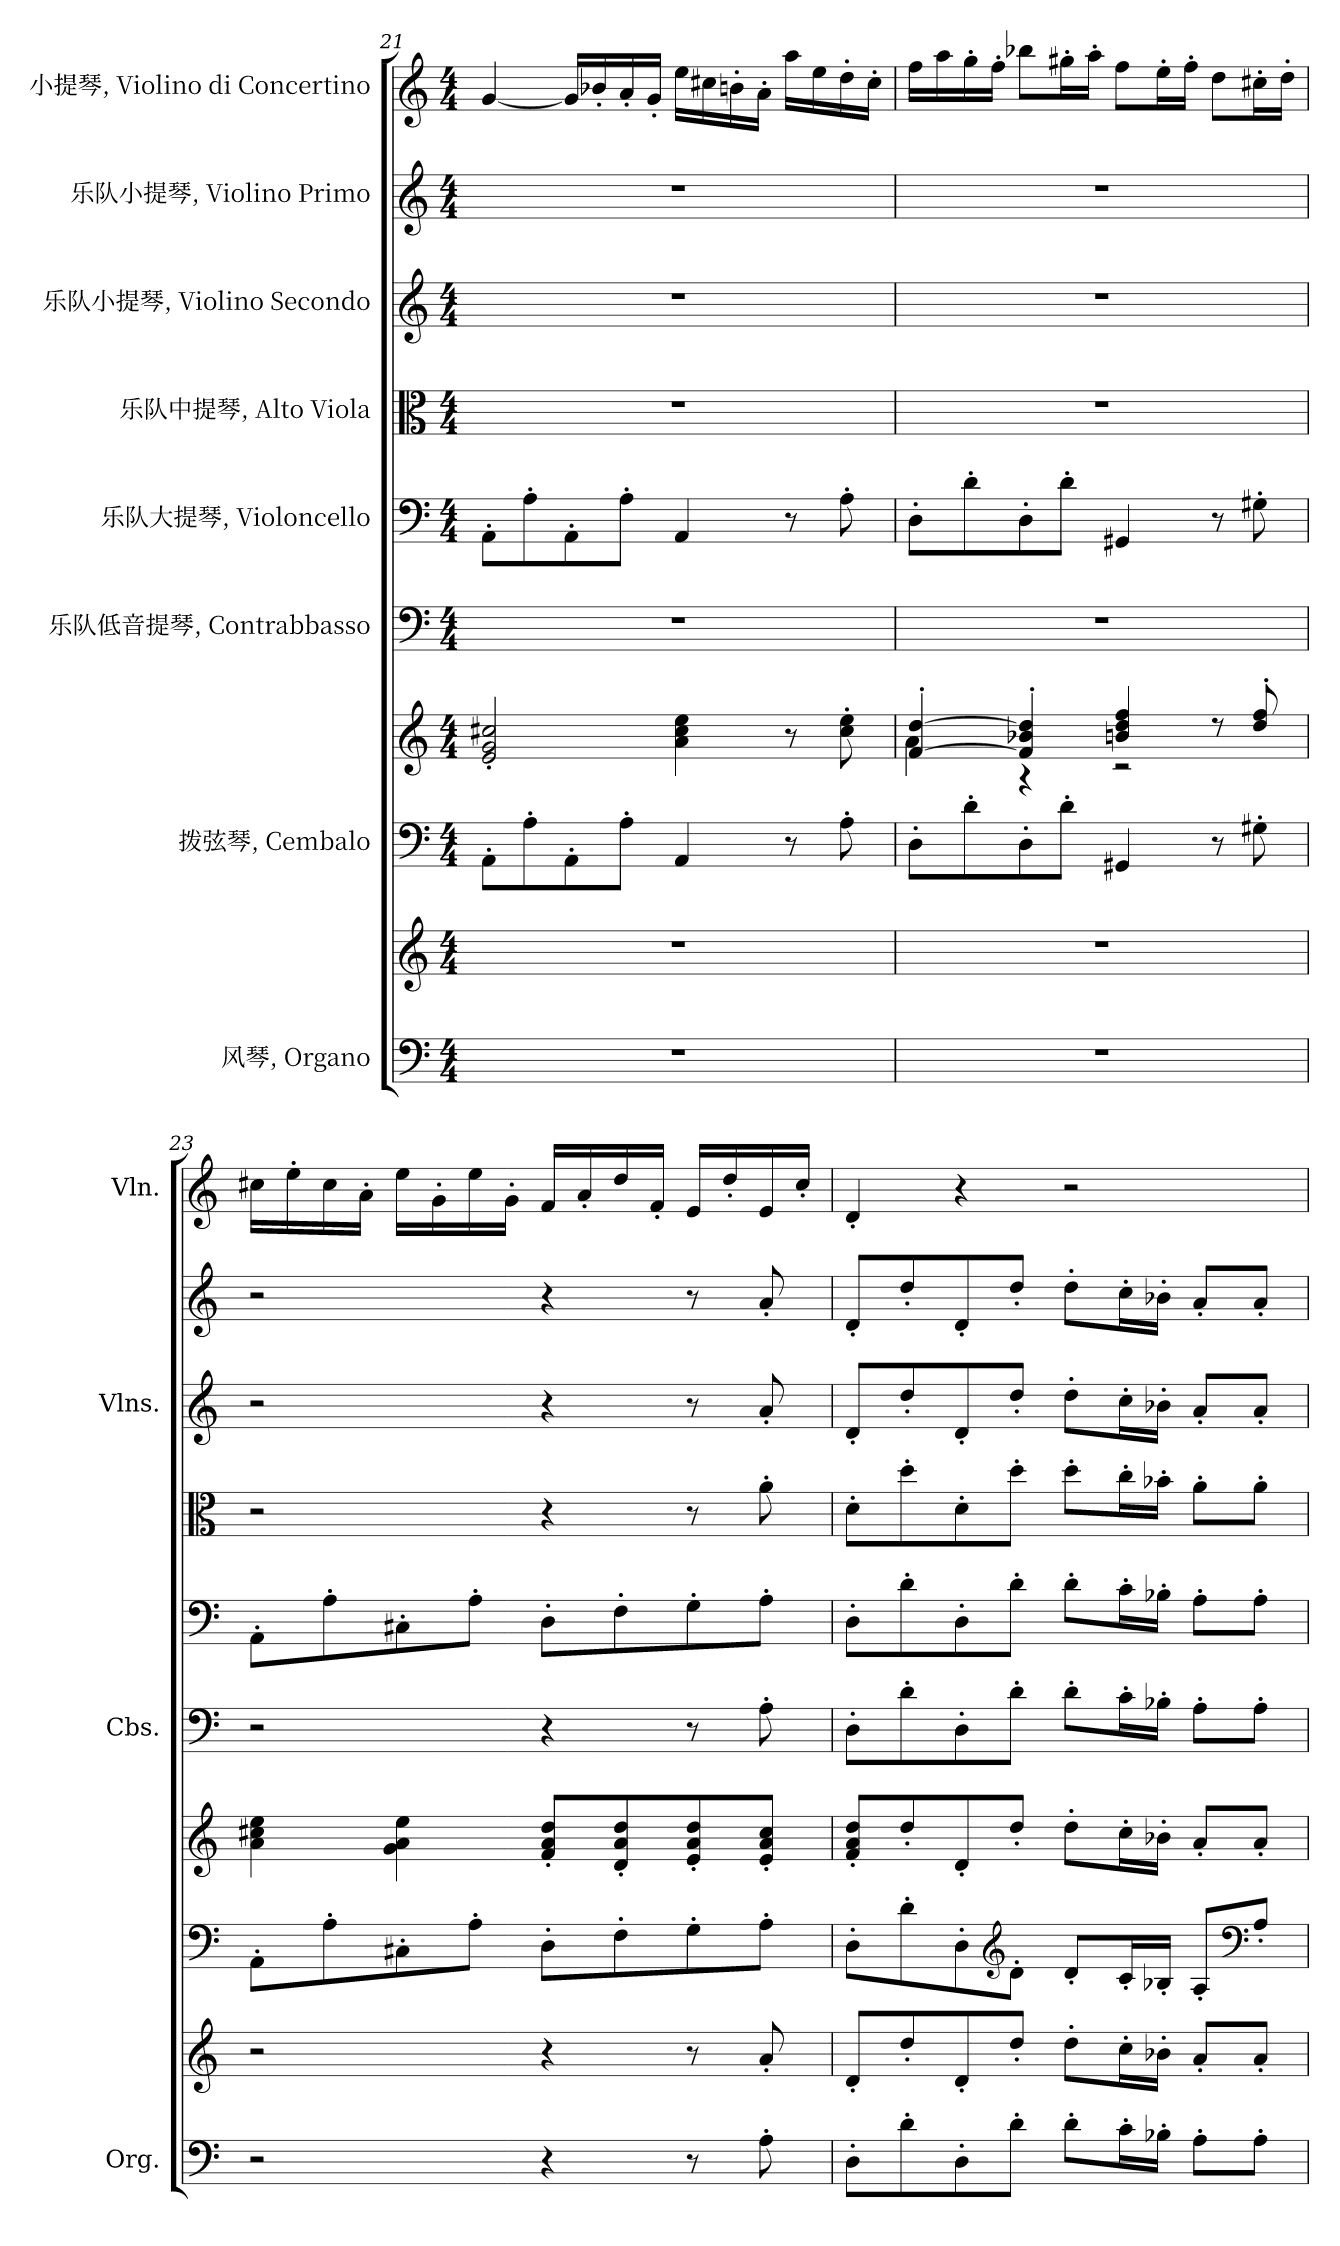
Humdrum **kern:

**kern	**kern	**kern	**kern	**kern	**kern	**kern	**kern	**kern	**kern
*part8	*part8	*part7	*part7	*part6	*part5	*part4	*part3	*part2	*part1
*staff10	*staff9	*staff8	*staff7	*staff6	*staff5	*staff4	*staff3	*staff2	*staff1
*I"风琴, Organo	*	*I"拨弦琴, Cembalo	*	*I"乐队低音提琴, Contrabbasso	*I"乐队大提琴, Violoncello	*I"乐队中提琴, Alto Viola	*I"乐队小提琴, Violino Secondo	*I"乐队小提琴, Violino Primo	*I"小提琴, Violino di Concertino
*I'Org.	*	*	*	*I'Cbs.	*	*	*I'Vlns.	*	*I'Vln.
!!LO:PB:g=z
*clefF4	*clefG2	*clefF4	*clefG2	*clefF4	*clefF4	*clefC3	*clefG2	*clefG2	*clefG2
*	*	*	*	*ITrd7c12	*	*	*	*	*
*k[]	*k[]	*k[]	*k[]	*k[]	*k[]	*k[]	*k[]	*k[]	*k[]
*M4/4	*M4/4	*M4/4	*M4/4	*M4/4	*M4/4	*M4/4	*M4/4	*M4/4	*M4/4
=21	=21	=21	=21	=21	=21	=21	=21	=21	=21
1r	1r	8AA'\L	2e/' 2g/' 2cc#X/'	1r	8AA'\L	1r	1r	1r	[4g/
.	.	8A'\	.	.	8A'\	.	.	.	.
.	.	8AA'\	.	.	8AA'\	.	.	.	16g/LL]
.	.	.	.	.	.	.	.	.	16b-X'/
.	.	8A'\J	.	.	8A'\J	.	.	.	16a'/
.	.	.	.	.	.	.	.	.	16g'/JJ
.	.	4AA/	4a\ 4cc#\ 4ee\	.	4AA/	.	.	.	16ee\LL
.	.	.	.	.	.	.	.	.	16cc#X\
.	.	.	.	.	.	.	.	.	16bn'\
.	.	.	.	.	.	.	.	.	16a'\JJ
.	.	8r	8r	.	8r	.	.	.	16aa\LL
.	.	.	.	.	.	.	.	.	16ee\
.	.	8A'\	8cc#\' 8ee\'	.	8A'\	.	.	.	16dd'\
.	.	.	.	.	.	.	.	.	16cc#'\JJ
=22	=22	=22	=22	=22	=22	=22	=22	=22	=22
*	*	*	*^	*	*	*	*	*	*
1r	1r	8D'\L	[4f/' [4dd/'	4a\	1r	8D'\L	1r	1r	1r	16ff\LL
.	.	.	.	.	.	.	.	.	.	16aa\
.	.	8d'\	.	.	.	8d'\	.	.	.	16gg'\
.	.	.	.	.	.	.	.	.	.	16ff'\JJ
.	.	8D'\	4f/]' 4b-X/' 4dd/]'	4r	.	8D'\	.	.	.	8bb-X\L
.	.	8d'\J	.	.	.	8d'\J	.	.	.	16gg#X'\L
.	.	.	.	.	.	.	.	.	.	16aa'\JJ
.	.	4GG#X/	4bn/ 4dd/ 4ff/	2r	.	4GG#X/	.	.	.	8ff\L
.	.	.	.	.	.	.	.	.	.	16ee'\L
.	.	.	.	.	.	.	.	.	.	16ff'\JJ
.	.	8r	8r	.	.	8r	.	.	.	8dd\L
.	.	8G#X'\	8dd/' 8ff/'	.	.	8G#X'\	.	.	.	16cc#X'\L
.	.	.	.	.	.	.	.	.	.	16dd'\JJ
*	*	*	*v	*v	*	*	*	*	*	*
!!LO:PB:g=z
=23	=23	=23	=23	=23	=23	=23	=23	=23	=23
2r	2r	8AA'\L	4a\ 4cc#X\ 4ee\	2r	8AA'\L	2r	2r	2r	16cc#X\LL
.	.	.	.	.	.	.	.	.	16ee'\
.	.	8A'\	.	.	8A'\	.	.	.	16cc#\
.	.	.	.	.	.	.	.	.	16a'\JJ
.	.	8C#X'\	4g\ 4a\ 4ee\	.	8C#X'\	.	.	.	16ee\LL
.	.	.	.	.	.	.	.	.	16g'\
.	.	8A'\J	.	.	8A'\J	.	.	.	16ee\
.	.	.	.	.	.	.	.	.	16g'\JJ
4r	4r	8D'\L	8f/' 8a/' 8dd/'L	4r	8D'\L	4r	4r	4r	16f/LL
.	.	.	.	.	.	.	.	.	16a'/
.	.	8F'\	8d/' 8a/' 8dd/'	.	8F'\	.	.	.	16dd/
.	.	.	.	.	.	.	.	.	16f'/JJ
8r	8r	8G'\	8e/' 8a/' 8dd/'	8r	8G'\	8r	8r	8r	16e/LL
.	.	.	.	.	.	.	.	.	16dd'/
8A'\	8a'/	8A'\J	8e/' 8a/' 8cc#/'J	8AA'\	8A'\J	8a'\	8a'/	8a'/	16e/
.	.	.	.	.	.	.	.	.	16cc#'/JJ
=24	=24	=24	=24	=24	=24	=24	=24	=24	=24
8D'\L	8d'/L	8D'\L	8f/' 8a/' 8dd/'L	8DD'\L	8D'\L	8d'\L	8d'/L	8d'/L	4d'/
8d'\	8dd'/	8d'\	8dd'/	8D'\	8d'\	8dd'\	8dd'/	8dd'/	.
8D'\	8d'/	8D'\	8d'/	8DD'\	8D'\	8d'\	8d'/	8d'/	4r
*	*	*clefG2	*	*	*	*	*	*	*
8d'\J	8dd'/J	8d'\J	8dd'/J	8D'\J	8d'\J	8dd'\J	8dd'/J	8dd'/J	.
8d'\L	8dd'\L	8d'/L	8dd'\L	8D'\L	8d'\L	8dd'\L	8dd'\L	8dd'\L	2r
16c'\L	16cc'\L	16c'/L	16cc'\L	16C'\L	16c'\L	16cc'\L	16cc'\L	16cc'\L	.
16B-X'\JJ	16b-X'\JJ	16B-X'/JJ	16b-X'\JJ	16BB-X'\JJ	16B-X'\JJ	16b-X'\JJ	16b-X'\JJ	16b-X'\JJ	.
8A'\L	8a'/L	8A'/L	8a'/L	8AA'\L	8A'\L	8a'\L	8a'/L	8a'/L	.
*	*	*clefF4	*	*	*	*	*	*	*
8A'\J	8a'/J	8A'/J	8a'/J	8AA'\J	8A'\J	8a'\J	8a'/J	8a'/J	.
=	=	=	=	=	=	=	=	=	=
*-	*-	*-	*-	*-	*-	*-	*-	*-	*-
